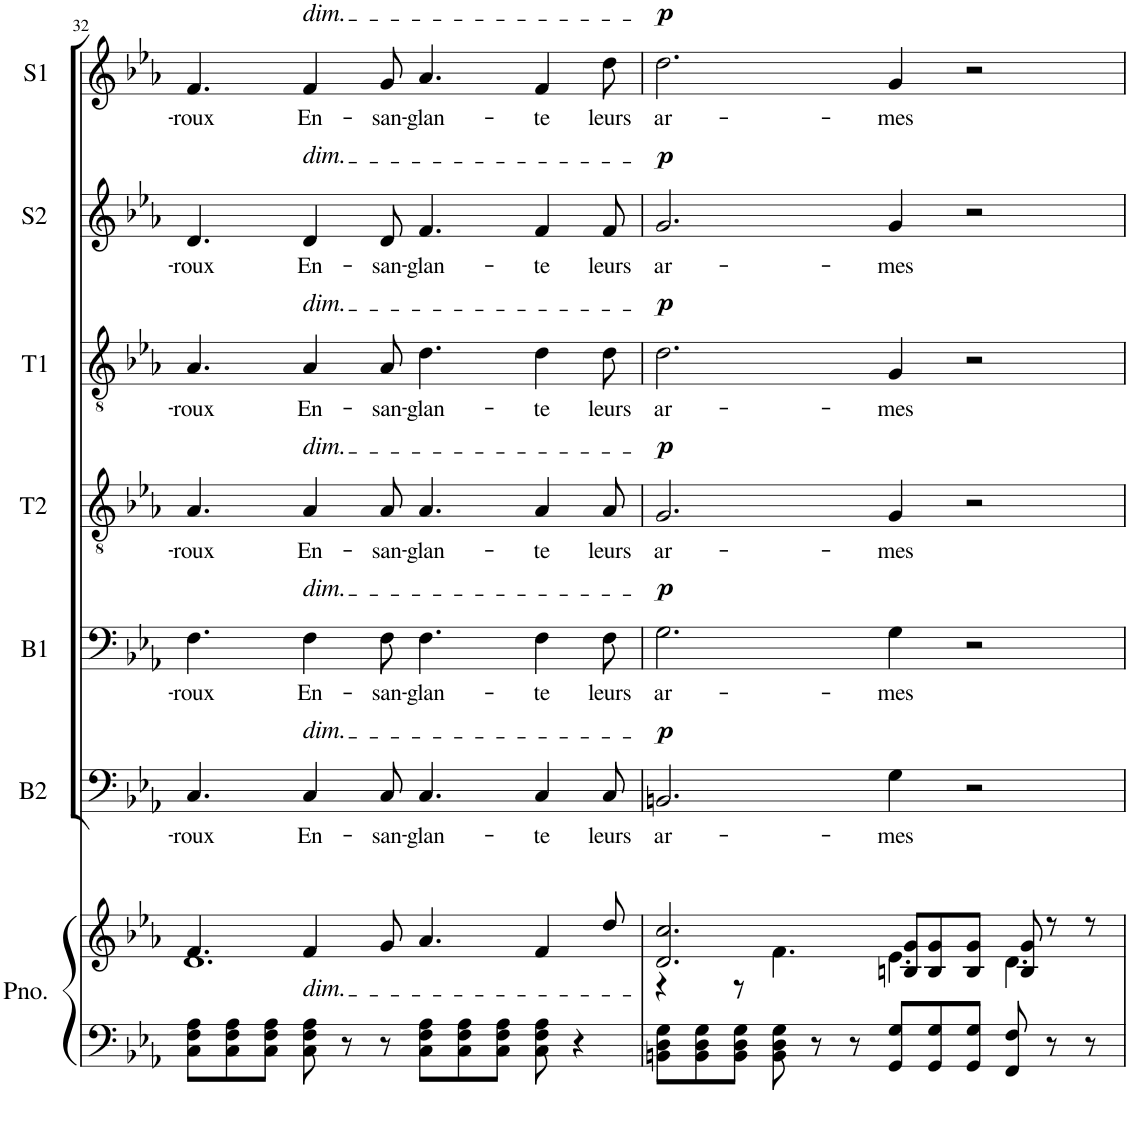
**kern	**kern	**kern	**text	**dynam	**kern	**text	**dynam	**kern	**text	**dynam	**kern	**text	**dynam	**kern	**text	**dynam	**kern	**text	**dynam
*part7	*part7	*part6	*part6	*part6	*part5	*part5	*part5	*part4	*part4	*part4	*part3	*part3	*part3	*part2	*part2	*part2	*part1	*part1	*part1
*staff8	*staff7	*staff6	*staff6	*staff6	*staff5	*staff5	*staff5	*staff4	*staff4	*staff4	*staff3	*staff3	*staff3	*staff2	*staff2	*staff2	*staff1	*staff1	*staff1
*I"Piano	*	*I"Basse 2	*	*	*I"Basse 1	*	*	*I"Tenor 2	*	*	*I"Tenor 1	*	*	*I"Soprano 2	*	*	*I"Soprano 1	*	*
*I'Pno.	*	*I'B2	*	*	*I'B1	*	*	*I'T2	*	*	*I'T1	*	*	*I'S2	*	*	*I'S1	*	*
!!LO:PB:g=z
*clefF4	*clefG2	*clefF4	*	*	*clefF4	*	*	*clefGv2	*	*	*clefGv2	*	*	*clefG2	*	*	*clefG2	*	*
*k[b-e-a-]	*k[b-e-a-]	*k[b-e-a-]	*	*	*k[b-e-a-]	*	*	*k[b-e-a-]	*	*	*k[b-e-a-]	*	*	*k[b-e-a-]	*	*	*k[b-e-a-]	*	*
*M12/8	*M12/8	*M12/8	*	*	*M12/8	*	*	*M12/8	*	*	*M12/8	*	*	*M12/8	*	*	*M12/8	*	*
=32	=32	=32	=32	=32	=32	=32	=32	=32	=32	=32	=32	=32	=32	=32	=32	=32	=32	=32	=32
*	*^	*	*	*	*	*	*	*	*	*	*	*	*	*	*	*	*	*	*
!	!	!	!	!LO:LY:b	!	!	!LO:LY:b	!	!	!LO:LY:b	!	!	!LO:LY:b	!	!	!LO:LY:b	!	!	!LO:LY:b	!
8C\ 8F\ 8A-\L	4.f/	1.d	4.C/	-roux	.	4.F\	-roux	.	4.A-/	-roux	.	4.A-/	-roux	.	4.d/	-roux	.	4.f/	-roux	.
8C\ 8F\ 8A-\	.	.	.	.	.	.	.	.	.	.	.	.	.	.	.	.	.	.	.	.
8C\ 8F\ 8A-\J	.	.	.	.	.	.	.	.	.	.	.	.	.	.	.	.	.	.	.	.
!	!	!	!	!	!	!	!	!	!	!	!	!	!	!	!	!	!	!LO:TX:a:i:t=dim.	!	!
!	!	!	!	!	!	!	!	!	!	!	!	!	!	!	!LO:TX:a:i:t=dim.	!	!	!	!	!
!	!	!	!	!	!	!	!	!	!	!	!	!LO:TX:a:i:t=dim.	!	!	!	!	!	!	!	!
!	!	!	!	!	!	!	!	!	!LO:TX:a:i:t=dim.	!	!	!	!	!	!	!	!	!	!	!
!	!	!	!	!	!	!LO:TX:a:i:t=dim.	!	!	!	!	!	!	!	!	!	!	!	!	!	!
!	!	!	!LO:TX:a:i:t=dim.	!	!	!	!	!	!	!	!	!	!	!	!	!	!	!	!	!
!	!LO:TX:b:i:t=dim.	!	!	!	!	!	!	!	!	!	!	!	!	!	!	!	!	!	!	!
!	!	!	!	!LO:LY:b	!	!	!LO:LY:b	!	!	!LO:LY:b	!	!	!LO:LY:b	!	!	!LO:LY:b	!	!	!LO:LY:b	!
8C\ 8F\ 8A-\	4f/	.	4C/	En-	.	4F\	En-	.	4A-/	En-	.	4A-/	En-	.	4d/	En-	.	4f/	En-	.
8r	.	.	.	.	.	.	.	.	.	.	.	.	.	.	.	.	.	.	.	.
!	!	!	!	!LO:LY:b	!	!	!LO:LY:b	!	!	!LO:LY:b	!	!	!LO:LY:b	!	!	!LO:LY:b	!	!	!LO:LY:b	!
8r	8g/	.	8C/	-san-	.	8F\	-san-	.	8A-/	-san-	.	8A-/	-san-	.	8d/	-san-	.	8g/	-san-	.
!	!	!	!	!LO:LY:b	!	!	!LO:LY:b	!	!	!LO:LY:b	!	!	!LO:LY:b	!	!	!LO:LY:b	!	!	!LO:LY:b	!
8C\ 8F\ 8A-\L	4.a-/	.	4.C/	-glan-	.	4.F\	-glan-	.	4.A-/	-glan-	.	4.d\	-glan-	.	4.f/	-glan-	.	4.a-/	-glan-	.
8C\ 8F\ 8A-\	.	.	.	.	.	.	.	.	.	.	.	.	.	.	.	.	.	.	.	.
8C\ 8F\ 8A-\J	.	.	.	.	.	.	.	.	.	.	.	.	.	.	.	.	.	.	.	.
!	!	!	!	!LO:LY:b	!	!	!LO:LY:b	!	!	!LO:LY:b	!	!	!LO:LY:b	!	!	!LO:LY:b	!	!	!LO:LY:b	!
8C\ 8F\ 8A-\	4f/	.	4C/	-te	.	4F\	-te	.	4A-/	-te	.	4d\	-te	.	4f/	-te	.	4f/	-te	.
4r	.	.	.	.	.	.	.	.	.	.	.	.	.	.	.	.	.	.	.	.
!	!	!	!	!LO:LY:b	!	!	!LO:LY:b	!	!	!LO:LY:b	!	!	!LO:LY:b	!	!	!LO:LY:b	!	!	!LO:LY:b	!
.	8dd/	.	8C/	leurs	.	8F\	leurs	.	8A-/	leurs	.	8d\	leurs	.	8f/	leurs	.	8dd\	leurs	.
=33	=33	=33	=33	=33	=33	=33	=33	=33	=33	=33	=33	=33	=33	=33	=33	=33	=33	=33	=33	=33
!	!	!	!	!LO:LY:b	!LO:DY:a	!	!LO:LY:b	!LO:DY:a	!	!LO:LY:b	!LO:DY:a	!	!LO:LY:b	!LO:DY:a	!	!LO:LY:b	!LO:DY:a	!	!LO:LY:b	!LO:DY:a
8BBn\ 8D\ 8G\L	2.d/ 2.cc/	4r	2.BBn/	ar-	p	2.G\	ar-	p	2.G/	ar-	p	2.d\	ar-	p	2.g/	ar-	p	2.dd\	ar-	p
8BB\ 8D\ 8G\	.	.	.	.	.	.	.	.	.	.	.	.	.	.	.	.	.	.	.	.
8BB\ 8D\ 8G\J	.	8r	.	.	.	.	.	.	.	.	.	.	.	.	.	.	.	.	.	.
8BB\ 8D\ 8G\	.	4.f\	.	.	.	.	.	.	.	.	.	.	.	.	.	.	.	.	.	.
8r	.	.	.	.	.	.	.	.	.	.	.	.	.	.	.	.	.	.	.	.
8r	.	.	.	.	.	.	.	.	.	.	.	.	.	.	.	.	.	.	.	.
!	!	!	!	!LO:LY:b	!	!	!LO:LY:b	!	!	!LO:LY:b	!	!	!LO:LY:b	!	!	!LO:LY:b	!	!	!LO:LY:b	!
8GG/ 8G/L	8Bn/ 8g/L	4.e-\	4G\	-mes	.	4G\	-mes	.	4G/	-mes	.	4G/	-mes	.	4g/	-mes	.	4g/	-mes	.
8GG/ 8G/	8B/ 8g/	.	.	.	.	.	.	.	.	.	.	.	.	.	.	.	.	.	.	.
8GG/ 8G/J	8B/ 8g/J	.	2r	.	.	2r	.	.	2r	.	.	2r	.	.	2r	.	.	2r	.	.
8FF/ 8F/	8B/ 8g/	4.d\	.	.	.	.	.	.	.	.	.	.	.	.	.	.	.	.	.	.
8r	8r	.	.	.	.	.	.	.	.	.	.	.	.	.	.	.	.	.	.	.
8r	8r	.	.	.	.	.	.	.	.	.	.	.	.	.	.	.	.	.	.	.
*	*v	*v	*	*	*	*	*	*	*	*	*	*	*	*	*	*	*	*	*	*
=	=	=	=	=	=	=	=	=	=	=	=	=	=	=	=	=	=	=	=
*-	*-	*-	*-	*-	*-	*-	*-	*-	*-	*-	*-	*-	*-	*-	*-	*-	*-	*-	*-
